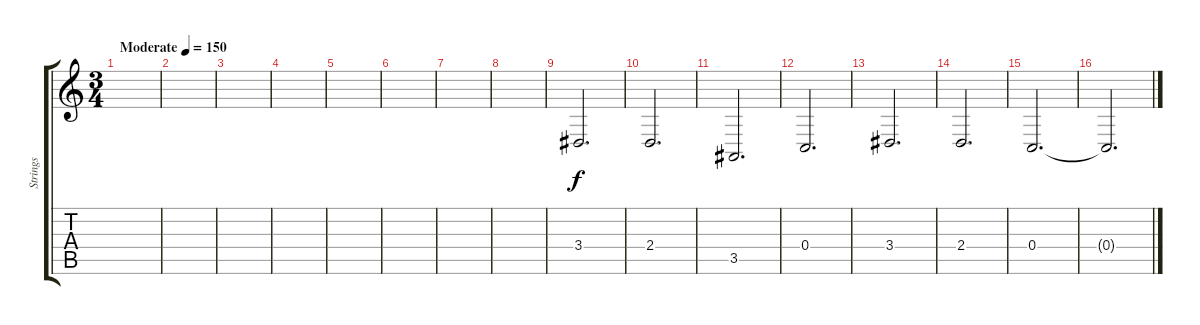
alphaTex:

\track ("Strings" "Strings") {instrument stringensemble2}
\staff {score tabs}
\tuning (D4 A3 F3 C3 G2 C2) {hide}
\ts (3 4)
\tempo (150 "Moderate")
\clef g2
\ks c
|
|
|
|
|
|
|
|
3.4.2{d} |
2.4.2{d} |
3.5.2{d} |
0.4.2{d} |
3.4.2{d} |
2.4.2{d} |
0.4.2{d} |
0.4{t}.2{d}
